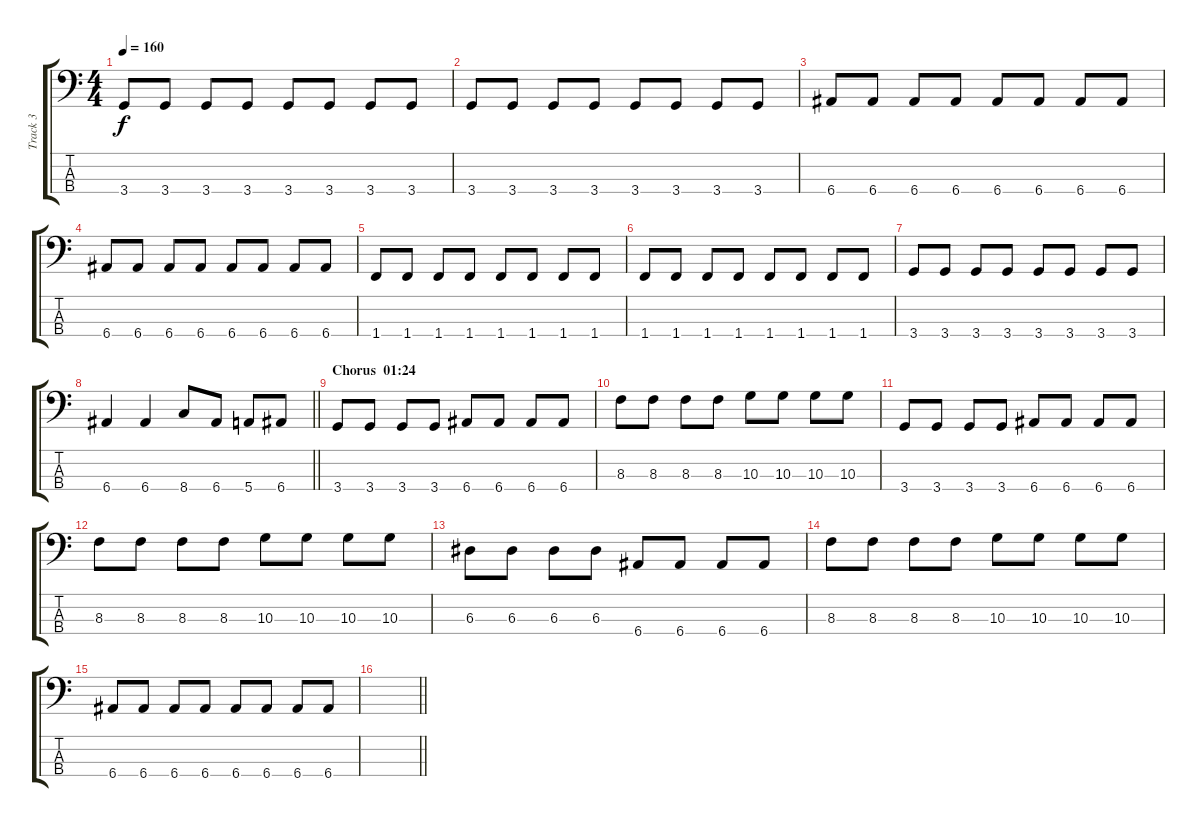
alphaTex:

\track ("Track 3" "Track 3") {instrument electricbassfinger}
\staff {score tabs}
\tuning (G2 D2 A1 E1) {hide}
\ts (4 4)
\tempo 160
\clef f4
\ks c
3.4.8{dy f} 3.4.8 3.4.8 3.4.8 3.4.8 3.4.8 3.4.8 3.4.8 |
3.4.8 3.4.8 3.4.8 3.4.8 3.4.8 3.4.8 3.4.8 3.4.8 |
6.4.8 6.4.8 6.4.8 6.4.8 6.4.8 6.4.8 6.4.8 6.4.8 |
6.4.8 6.4.8 6.4.8 6.4.8 6.4.8 6.4.8 6.4.8 6.4.8 |
1.4.8 1.4.8 1.4.8 1.4.8 1.4.8 1.4.8 1.4.8 1.4.8 |
1.4.8 1.4.8 1.4.8 1.4.8 1.4.8 1.4.8 1.4.8 1.4.8 |
3.4.8 3.4.8 3.4.8 3.4.8 3.4.8 3.4.8 3.4.8 3.4.8 |
\barLineRight lightlight
6.4.4 6.4.4 8.4.8 6.4.8 5.4.8 6.4.8 |
\section ("" "Chorus  01:24")
3.4.8 3.4.8 3.4.8 3.4.8 6.4.8 6.4.8 6.4.8 6.4.8 |
8.3.8 8.3.8 8.3.8 8.3.8 10.3.8 10.3.8 10.3.8 10.3.8 |
3.4.8 3.4.8 3.4.8 3.4.8 6.4.8 6.4.8 6.4.8 6.4.8 |
8.3.8 8.3.8 8.3.8 8.3.8 10.3.8 10.3.8 10.3.8 10.3.8 |
6.3.8 6.3.8 6.3.8 6.3.8 6.4.8 6.4.8 6.4.8 6.4.8 |
8.3.8 8.3.8 8.3.8 8.3.8 10.3.8 10.3.8 10.3.8 10.3.8 |
6.4.8 6.4.8 6.4.8 6.4.8 6.4.8 6.4.8 6.4.8 6.4.8 |
\barLineRight lightlight
